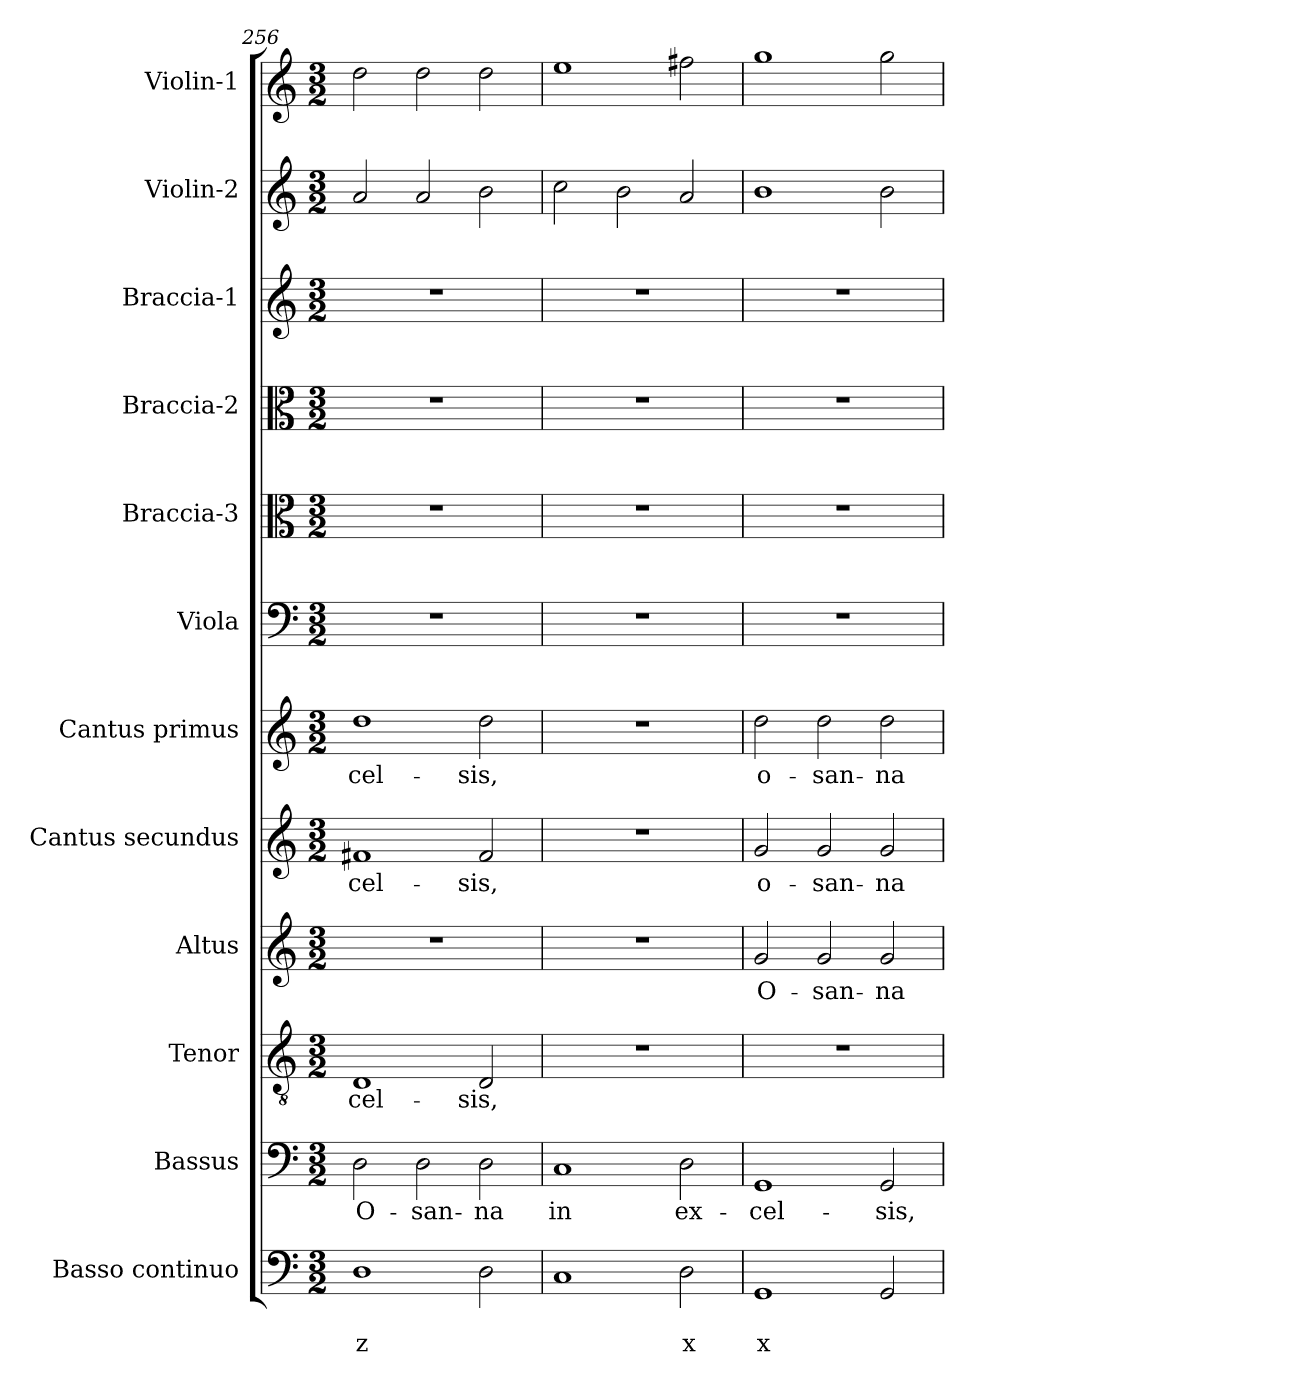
**kern	**text	**text	**kern	**text	**kern	**text	**kern	**text	**kern	**text	**kern	**text	**kern	**kern	**kern	**kern	**kern	**kern
*part12	*part12	*part12	*part11	*part11	*part10	*part10	*part9	*part9	*part8	*part8	*part7	*part7	*part6	*part5	*part4	*part3	*part2	*part1
*staff12	*staff12	*staff12	*staff11	*staff11	*staff10	*staff10	*staff9	*staff9	*staff8	*staff8	*staff7	*staff7	*staff6	*staff5	*staff4	*staff3	*staff2	*staff1
*I"Basso continuo	*	*	*I"Bassus	*	*I"Tenor	*	*I"Altus	*	*I"Cantus secundus	*	*I"Cantus primus	*	*I"Viola	*I"Braccia-3	*I"Braccia-2	*I"Braccia-1	*I"Violin-2	*I"Violin-1
*I'BC	*	*	*I'B	*	*I'T	*	*I'A	*	*I'C2	*	*I'C1	*	*I'Va	*I'Br3	*I'Br2	*I'Br1	*I'Vi2	*I'Vi1
*clefF4	*	*	*clefF4	*	*clefGv2	*	*clefG2	*	*clefG2	*	*clefG2	*	*clefF4	*clefC3	*clefC3	*clefG2	*clefG2	*clefG2
*k[]	*	*	*k[]	*	*k[]	*	*k[]	*	*k[]	*	*k[]	*	*k[]	*k[]	*k[]	*k[]	*k[]	*k[]
*C:	*	*	*C:	*	*C:	*	*C:	*	*C:	*	*C:	*	*C:	*C:	*C:	*C:	*C:	*C:
*M3/2	*	*	*M3/2	*	*M3/2	*	*M3/2	*	*M3/2	*	*M3/2	*	*M3/2	*M3/2	*M3/2	*M3/2	*M3/2	*M3/2
=256	=256	=256	=256	=256	=256	=256	=256	=256	=256	=256	=256	=256	=256	=256	=256	=256	=256	=256
!	!	!LO:LY:b	!	!	!	!	!	!	!	!	!	!	!	!	!	!	!	!
!	!	!	!	!LO:LY:b	!	!	!	!	!	!	!	!	!	!	!	!	!	!
!	!	!	!	!	!	!LO:LY:b	!	!	!	!	!	!	!	!	!	!	!	!
!	!	!	!	!	!	!	!	!	!	!LO:LY:b	!	!	!	!	!	!	!	!
!	!	!	!	!	!	!	!	!	!	!	!	!LO:LY:b	!	!	!	!	!	!
1D	.	z	2D\	O-	1D	-cel-	1.r	.	1f#X	-cel-	1dd	-cel-	1.r	1.r	1.r	1.r	2a/	2dd\
!	!	!	!	!LO:LY:b	!	!	!	!	!	!	!	!	!	!	!	!	!	!
.	.	.	2D\	-san-	.	.	.	.	.	.	.	.	.	.	.	.	2a/	2dd\
!	!	!	!	!LO:LY:b	!	!	!	!	!	!	!	!	!	!	!	!	!	!
!	!	!	!	!	!	!LO:LY:b	!	!	!	!	!	!	!	!	!	!	!	!
!	!	!	!	!	!	!	!	!	!	!LO:LY:b	!	!	!	!	!	!	!	!
!	!	!	!	!	!	!	!	!	!	!	!	!LO:LY:b	!	!	!	!	!	!
2D\	.	.	2D\	-na	2D/	-sis,	.	.	2f#/	-sis,	2dd\	-sis,	.	.	.	.	2b\	2dd\
=257	=257	=257	=257	=257	=257	=257	=257	=257	=257	=257	=257	=257	=257	=257	=257	=257	=257	=257
!	!	!	!	!LO:LY:b	!	!	!	!	!	!	!	!	!	!	!	!	!	!
1C	.	.	1C	in	1.r	.	1.r	.	1.r	.	1.r	.	1.r	1.r	1.r	1.r	2cc\	1ee
.	.	.	.	.	.	.	.	.	.	.	.	.	.	.	.	.	2b\	.
!	!	!LO:LY:b	!	!	!	!	!	!	!	!	!	!	!	!	!	!	!	!
!	!	!	!	!LO:LY:b	!	!	!	!	!	!	!	!	!	!	!	!	!	!
2D\	.	x	2D\	ex-	.	.	.	.	.	.	.	.	.	.	.	.	2a/	2ff#X\
=258	=258	=258	=258	=258	=258	=258	=258	=258	=258	=258	=258	=258	=258	=258	=258	=258	=258	=258
!	!	!LO:LY:b	!	!	!	!	!	!	!	!	!	!	!	!	!	!	!	!
!	!	!	!	!LO:LY:b	!	!	!	!	!	!	!	!	!	!	!	!	!	!
!	!	!	!	!	!	!	!	!LO:LY:b	!	!	!	!	!	!	!	!	!	!
!	!	!	!	!	!	!	!	!	!	!LO:LY:b	!	!	!	!	!	!	!	!
!	!	!	!	!	!	!	!	!	!	!	!	!LO:LY:b	!	!	!	!	!	!
1GG	.	x	1GG	-cel-	1.r	.	2g/	O-	2g/	o-	2dd\	o-	1.r	1.r	1.r	1.r	1b	1gg
!	!	!	!	!	!	!	!	!LO:LY:b	!	!	!	!	!	!	!	!	!	!
!	!	!	!	!	!	!	!	!	!	!LO:LY:b	!	!	!	!	!	!	!	!
!	!	!	!	!	!	!	!	!	!	!	!	!LO:LY:b	!	!	!	!	!	!
.	.	.	.	.	.	.	2g/	-san-	2g/	-san-	2dd\	-san-	.	.	.	.	.	.
!	!	!	!	!LO:LY:b	!	!	!	!	!	!	!	!	!	!	!	!	!	!
!	!	!	!	!	!	!	!	!LO:LY:b	!	!	!	!	!	!	!	!	!	!
!	!	!	!	!	!	!	!	!	!	!LO:LY:b	!	!	!	!	!	!	!	!
!	!	!	!	!	!	!	!	!	!	!	!	!LO:LY:b	!	!	!	!	!	!
2GG/	.	.	2GG/	-sis,	.	.	2g/	-na	2g/	-na	2dd\	-na	.	.	.	.	2b\	2gg\
=	=	=	=	=	=	=	=	=	=	=	=	=	=	=	=	=	=	=
*-	*-	*-	*-	*-	*-	*-	*-	*-	*-	*-	*-	*-	*-	*-	*-	*-	*-	*-
